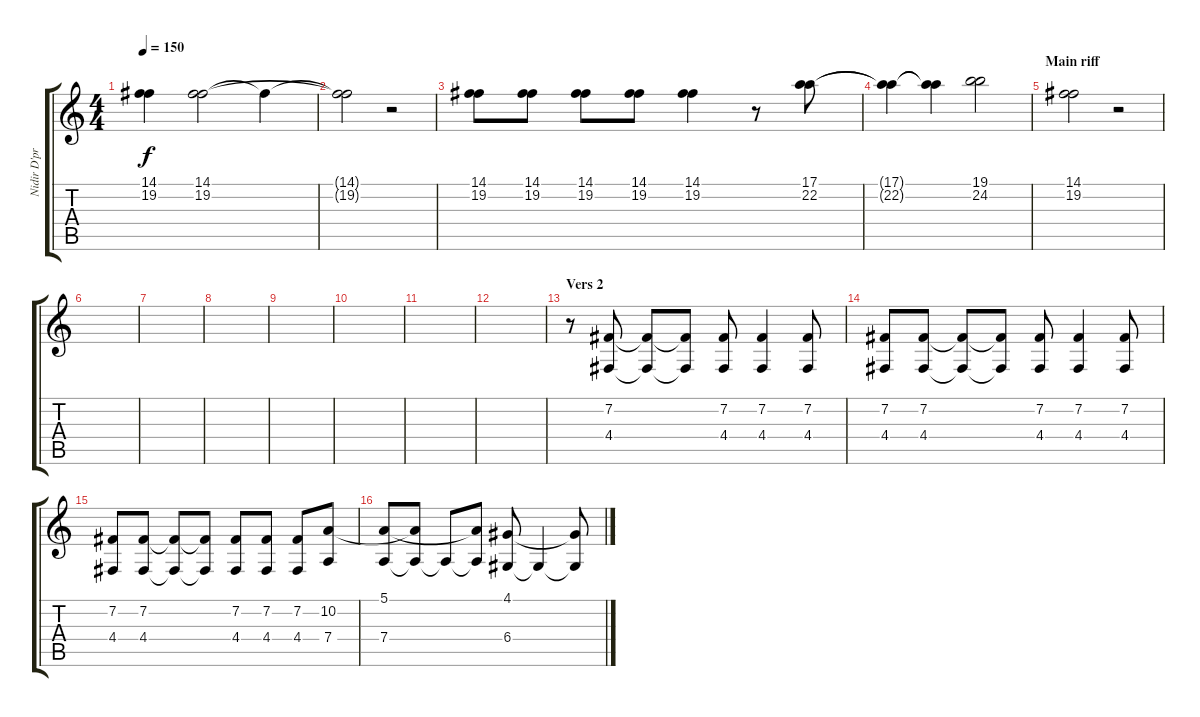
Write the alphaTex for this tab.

\track ("Nidir D'priest - Lead Vocals" "Nidir D'pr") {instrument stringensemble1}
\staff {score tabs}
\tuning (E4 B3 G3 D3 A2 E2) {hide}
\ts (4 4)
\tempo 150
\clef g2
\ks c
(14.1 19.2).4{dy f} (14.1 19.2).2 19.2{t}.4 |
(14.1{t} 19.2{t}).2 r.2 |
(14.1 19.2).8 (14.1 19.2).8 (14.1 19.2).8 (14.1 19.2).8 (14.1 19.2).4 r.8 (17.1 22.2).8 |
(17.1{t} 22.2{t}).4 (17.1{t} 22.2{t}).4 (19.1 24.2).2 |
\section ("" "Main riff")
(14.1 19.2).2 r.2 |
|
|
|
|
|
|
|
\section ("" "Vers 2")
r.8 (7.2 4.4).8 (7.2{t} 4.4{t}).8 (7.2{t} 4.4{t}).8 (7.2 4.4).8 (7.2 4.4).4 (7.2 4.4).8 |
(7.2 4.4).8 (7.2 4.4).8 (7.2{t} 4.4{t}).8 (7.2{t} 4.4{t}).8 (7.2 4.4).8 (7.2 4.4).4 (7.2 4.4).8 |
(7.2 4.4).8 (7.2 4.4).8 (7.2{t} 4.4{t}).8 (7.2{t} 4.4{t}).8 (7.2 4.4).8 (7.2 4.4).8 (7.2 4.4).8 (10.2 7.4).8 |
(5.1 7.4).8 (10.2{t} 7.4{t}).8 7.4{t}.8 (5.1{t} 7.4{t}).8 (4.1 6.4).8 6.4{t}.4 (4.1{t} 6.4{t}).8
